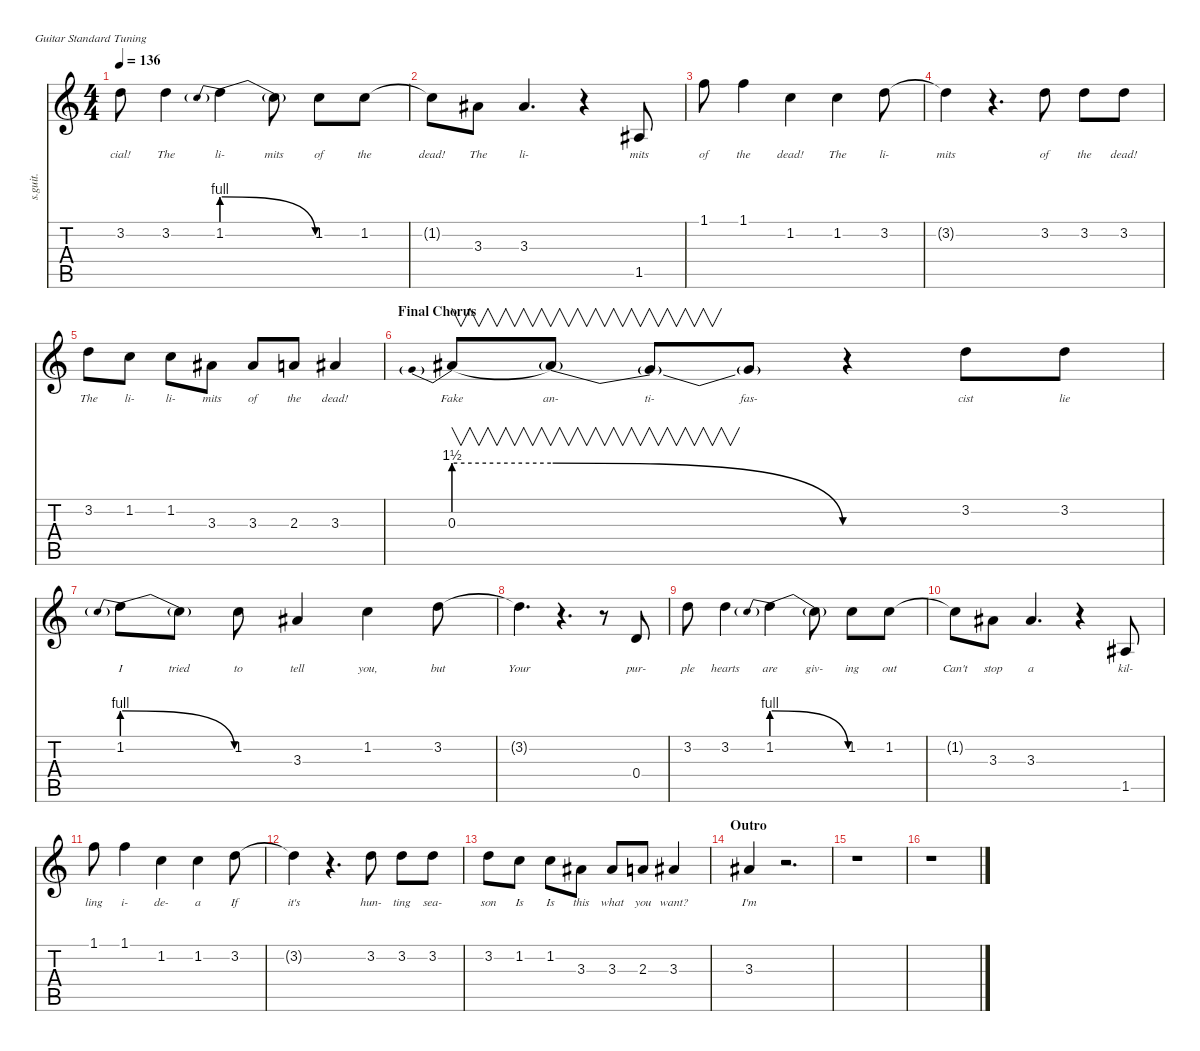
\defaultSystemsLayout 4
\hideDynamics
\bracketExtendMode nobrackets
\track ("Corey Taylor (Vocals)" "s.guit.") {instrument baritonesax}
\staff {score tabs}
\tuning (E4 B3 G3 D3 A2 E2)
\displaytranspose 12
\ts (4 4)
\tempo 136
\clef g2
\ks c
3.2.8{lyrics (0 "cial!") lyrics (1 "") lyrics (2 "") lyrics (3 "") lyrics (4 "") dy fff} 3.2.4{lyrics (0 "The") lyrics (1 "") lyrics (2 "") lyrics (3 "") lyrics (4 "")} 1.2{be (prebendrelease 0 4 40.199999999999996 0)}.4{lyrics (0 "li-") lyrics (1 "") lyrics (2 "") lyrics (3 "") lyrics (4 "")} 1.2{t}.8{lyrics (0 "mits") lyrics (1 "") lyrics (2 "") lyrics (3 "") lyrics (4 "")} 1.2.8{lyrics (0 "of") lyrics (1 "") lyrics (2 "") lyrics (3 "") lyrics (4 "")} 1.2.8{lyrics (0 "the") lyrics (1 "") lyrics (2 "") lyrics (3 "") lyrics (4 "")} |
1.2{t}.8{lyrics (0 "dead!") lyrics (1 "") lyrics (2 "") lyrics (3 "") lyrics (4 "")} 3.3{acc #}.8{lyrics (0 "The") lyrics (1 "") lyrics (2 "") lyrics (3 "") lyrics (4 "")} 3.3{acc #}.4{d lyrics (0 "li-") lyrics (1 "") lyrics (2 "") lyrics (3 "") lyrics (4 "")} r.4 1.5{acc #}.8{lyrics (0 "mits") lyrics (1 "") lyrics (2 "") lyrics (3 "") lyrics (4 "")} |
1.1.8{lyrics (0 "of") lyrics (1 "") lyrics (2 "") lyrics (3 "") lyrics (4 "")} 1.1.4{lyrics (0 "the") lyrics (1 "") lyrics (2 "") lyrics (3 "") lyrics (4 "")} 1.2.4{lyrics (0 "dead!") lyrics (1 "") lyrics (2 "") lyrics (3 "") lyrics (4 "")} 1.2.4{lyrics (0 "The") lyrics (1 "") lyrics (2 "") lyrics (3 "") lyrics (4 "")} 3.2.8{lyrics (0 "li-") lyrics (1 "") lyrics (2 "") lyrics (3 "") lyrics (4 "")} |
3.2{t}.4{lyrics (0 "mits") lyrics (1 "") lyrics (2 "") lyrics (3 "") lyrics (4 "")} r.4{d} 3.2.8{lyrics (0 "of") lyrics (1 "") lyrics (2 "") lyrics (3 "") lyrics (4 "")} 3.2.8{lyrics (0 "the") lyrics (1 "") lyrics (2 "") lyrics (3 "") lyrics (4 "")} 3.2.8{lyrics (0 "dead!") lyrics (1 "") lyrics (2 "") lyrics (3 "") lyrics (4 "")} |
3.2.8{lyrics (0 "The") lyrics (1 "") lyrics (2 "") lyrics (3 "") lyrics (4 "")} 1.2.8{lyrics (0 "li-") lyrics (1 "") lyrics (2 "") lyrics (3 "") lyrics (4 "")} 1.2.8{lyrics (0 "li-") lyrics (1 "") lyrics (2 "") lyrics (3 "") lyrics (4 "")} 3.3{acc #}.8{lyrics (0 "mits") lyrics (1 "") lyrics (2 "") lyrics (3 "") lyrics (4 "")} 3.3{acc #}.8{lyrics (0 "of") lyrics (1 "") lyrics (2 "") lyrics (3 "") lyrics (4 "")} 2.3.8{lyrics (0 "the") lyrics (1 "") lyrics (2 "") lyrics (3 "") lyrics (4 "")} 3.3{acc #}.4{lyrics (0 "dead!") lyrics (1 "") lyrics (2 "") lyrics (3 "") lyrics (4 "")} |
\section ("" "Final Chorus")
0.3{be (prebend 0 6 60 6)}.8{v lyrics (0 "Fake") lyrics (1 "") lyrics (2 "") lyrics (3 "") lyrics (4 "")} 0.3{be (release 0 6 31.2 0) t}.8{v lyrics (0 "an-") lyrics (1 "") lyrics (2 "") lyrics (3 "") lyrics (4 "")} 0.3{t}.8{v lyrics (0 "ti-") lyrics (1 "") lyrics (2 "") lyrics (3 "") lyrics (4 "")} 0.3{t}.8{lyrics (0 "fas-") lyrics (1 "") lyrics (2 "") lyrics (3 "") lyrics (4 "")} r.4 3.2.8{lyrics (0 "cist") lyrics (1 "") lyrics (2 "") lyrics (3 "") lyrics (4 "")} 3.2.8{lyrics (0 "lie") lyrics (1 "") lyrics (2 "") lyrics (3 "") lyrics (4 "")} |
1.2{be (prebendrelease 0 4 46.199999999999996 0)}.8{lyrics (0 "I") lyrics (1 "") lyrics (2 "") lyrics (3 "") lyrics (4 "")} 1.2{t}.8{lyrics (0 "tried") lyrics (1 "") lyrics (2 "") lyrics (3 "") lyrics (4 "")} 1.2.8{lyrics (0 "to") lyrics (1 "") lyrics (2 "") lyrics (3 "") lyrics (4 "")} 3.3{acc #}.4{lyrics (0 "tell") lyrics (1 "") lyrics (2 "") lyrics (3 "") lyrics (4 "")} 1.2.4{lyrics (0 "you,") lyrics (1 "") lyrics (2 "") lyrics (3 "") lyrics (4 "")} 3.2.8{lyrics (0 "but") lyrics (1 "") lyrics (2 "") lyrics (3 "") lyrics (4 "")} |
3.2{t}.4{d lyrics (0 "Your") lyrics (1 "") lyrics (2 "") lyrics (3 "") lyrics (4 "")} r.4{d} r.8 0.4.8{lyrics (0 "pur-") lyrics (1 "") lyrics (2 "") lyrics (3 "") lyrics (4 "")} |
3.2.8{lyrics (0 "ple") lyrics (1 "") lyrics (2 "") lyrics (3 "") lyrics (4 "")} 3.2.4{lyrics (0 "hearts") lyrics (1 "") lyrics (2 "") lyrics (3 "") lyrics (4 "")} 1.2{be (prebendrelease 0 4 40.199999999999996 0)}.4{lyrics (0 "are") lyrics (1 "") lyrics (2 "") lyrics (3 "") lyrics (4 "")} 1.2{t}.8{lyrics (0 "giv-") lyrics (1 "") lyrics (2 "") lyrics (3 "") lyrics (4 "")} 1.2.8{lyrics (0 "ing") lyrics (1 "") lyrics (2 "") lyrics (3 "") lyrics (4 "")} 1.2.8{lyrics (0 "out") lyrics (1 "") lyrics (2 "") lyrics (3 "") lyrics (4 "")} |
1.2{t}.8{lyrics (0 "Can't") lyrics (1 "") lyrics (2 "") lyrics (3 "") lyrics (4 "")} 3.3{acc #}.8{lyrics (0 "stop") lyrics (1 "") lyrics (2 "") lyrics (3 "") lyrics (4 "")} 3.3{acc #}.4{d lyrics (0 "a") lyrics (1 "") lyrics (2 "") lyrics (3 "") lyrics (4 "")} r.4 1.5{acc #}.8{lyrics (0 "kil-") lyrics (1 "") lyrics (2 "") lyrics (3 "") lyrics (4 "")} |
1.1.8{lyrics (0 "ling") lyrics (1 "") lyrics (2 "") lyrics (3 "") lyrics (4 "")} 1.1.4{lyrics (0 "i-") lyrics (1 "") lyrics (2 "") lyrics (3 "") lyrics (4 "")} 1.2.4{lyrics (0 "de-") lyrics (1 "") lyrics (2 "") lyrics (3 "") lyrics (4 "")} 1.2.4{lyrics (0 "a") lyrics (1 "") lyrics (2 "") lyrics (3 "") lyrics (4 "")} 3.2.8{lyrics (0 "If") lyrics (1 "") lyrics (2 "") lyrics (3 "") lyrics (4 "")} |
3.2{t}.4{lyrics (0 "it's") lyrics (1 "") lyrics (2 "") lyrics (3 "") lyrics (4 "")} r.4{d} 3.2.8{lyrics (0 "hun-") lyrics (1 "") lyrics (2 "") lyrics (3 "") lyrics (4 "")} 3.2.8{lyrics (0 "ting") lyrics (1 "") lyrics (2 "") lyrics (3 "") lyrics (4 "")} 3.2.8{lyrics (0 "sea-") lyrics (1 "") lyrics (2 "") lyrics (3 "") lyrics (4 "")} |
3.2.8{lyrics (0 "son") lyrics (1 "") lyrics (2 "") lyrics (3 "") lyrics (4 "")} 1.2.8{lyrics (0 "Is") lyrics (1 "") lyrics (2 "") lyrics (3 "") lyrics (4 "")} 1.2.8{lyrics (0 "Is") lyrics (1 "") lyrics (2 "") lyrics (3 "") lyrics (4 "")} 3.3{acc #}.8{lyrics (0 "this") lyrics (1 "") lyrics (2 "") lyrics (3 "") lyrics (4 "")} 3.3{acc #}.8{lyrics (0 "what") lyrics (1 "") lyrics (2 "") lyrics (3 "") lyrics (4 "")} 2.3.8{lyrics (0 "you") lyrics (1 "") lyrics (2 "") lyrics (3 "") lyrics (4 "")} 3.3{acc #}.4{lyrics (0 "want?") lyrics (1 "") lyrics (2 "") lyrics (3 "") lyrics (4 "")} |
\section ("" "Outro")
3.3{acc #}.4{lyrics (0 "I'm") lyrics (1 "") lyrics (2 "") lyrics (3 "") lyrics (4 "")} r.2{d} |
r.1 |
r.1
